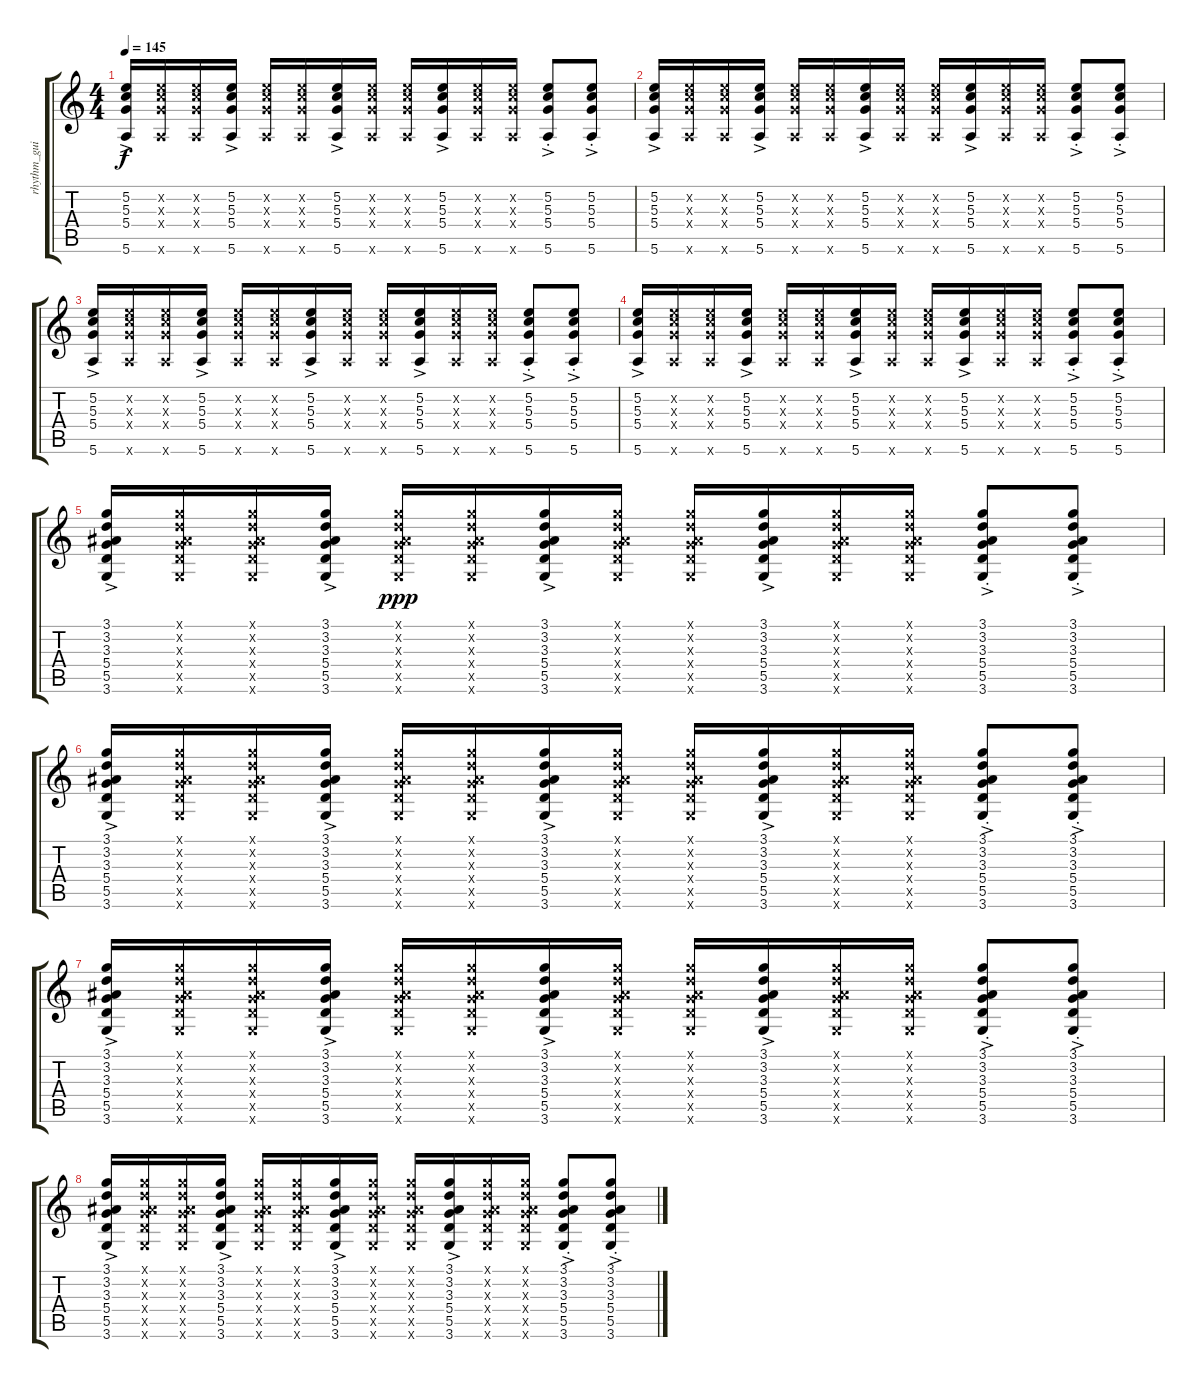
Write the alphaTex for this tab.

\track ("rhythm_guitar" "rhythm_gui") {instrument acousticguitarnylon}
\staff {score tabs}
\tuning (E4 B3 G3 D3 A2 E2) {hide}
\ts (4 4)
\tempo 145
\clef g2
\ks c
(5.2{ac} 5.3{ac} 5.4{ac} 5.6{ac}).16{dy f} (5.2{x} 5.3{x} 5.4{x} 5.6{x}).16 (5.2{x} 5.3{x} 5.4{x} 5.6{x}).16 (5.2{ac} 5.3{ac} 5.4{ac} 5.6{ac}).16 (5.2{x} 5.3{x} 5.4{x} 5.6{x}).16 (5.2{x} 5.3{x} 5.4{x} 5.6{x}).16 (5.2{ac} 5.3{ac} 5.4{ac} 5.6{ac}).16 (5.2{x} 5.3{x} 5.4{x} 5.6{x}).16 (5.2{x} 5.3{x} 5.4{x} 5.6{x}).16 (5.2{ac} 5.3{ac} 5.4{ac} 5.6{ac}).16 (5.2{x} 5.3{x} 5.4{x} 5.6{x}).16 (5.2{x} 5.3{x} 5.4{x} 5.6{x}).16 (5.2{ac st} 5.3{ac st} 5.4{ac st} 5.6{ac st}).8 (5.2{ac st} 5.3{ac st} 5.4{ac st} 5.6{ac st}).8 |
(5.2{ac} 5.3{ac} 5.4{ac} 5.6{ac}).16 (5.2{x} 5.3{x} 5.4{x} 5.6{x}).16 (5.2{x} 5.3{x} 5.4{x} 5.6{x}).16 (5.2{ac} 5.3{ac} 5.4{ac} 5.6{ac}).16 (5.2{x} 5.3{x} 5.4{x} 5.6{x}).16 (5.2{x} 5.3{x} 5.4{x} 5.6{x}).16 (5.2{ac} 5.3{ac} 5.4{ac} 5.6{ac}).16 (5.2{x} 5.3{x} 5.4{x} 5.6{x}).16 (5.2{x} 5.3{x} 5.4{x} 5.6{x}).16 (5.2{ac} 5.3{ac} 5.4{ac} 5.6{ac}).16 (5.2{x} 5.3{x} 5.4{x} 5.6{x}).16 (5.2{x} 5.3{x} 5.4{x} 5.6{x}).16 (5.2{ac st} 5.3{ac st} 5.4{ac st} 5.6{ac st}).8 (5.2{ac st} 5.3{ac st} 5.4{ac st} 5.6{ac st}).8 |
(5.2{ac} 5.3{ac} 5.4{ac} 5.6{ac}).16 (5.2{x} 5.3{x} 5.4{x} 5.6{x}).16 (5.2{x} 5.3{x} 5.4{x} 5.6{x}).16 (5.2{ac} 5.3{ac} 5.4{ac} 5.6{ac}).16 (5.2{x} 5.3{x} 5.4{x} 5.6{x}).16 (5.2{x} 5.3{x} 5.4{x} 5.6{x}).16 (5.2{ac} 5.3{ac} 5.4{ac} 5.6{ac}).16 (5.2{x} 5.3{x} 5.4{x} 5.6{x}).16 (5.2{x} 5.3{x} 5.4{x} 5.6{x}).16 (5.2{ac} 5.3{ac} 5.4{ac} 5.6{ac}).16 (5.2{x} 5.3{x} 5.4{x} 5.6{x}).16 (5.2{x} 5.3{x} 5.4{x} 5.6{x}).16 (5.2{ac st} 5.3{ac st} 5.4{ac st} 5.6{ac st}).8 (5.2{ac st} 5.3{ac st} 5.4{ac st} 5.6{ac st}).8 |
(5.2{ac} 5.3{ac} 5.4{ac} 5.6{ac}).16 (5.2{x} 5.3{x} 5.4{x} 5.6{x}).16 (5.2{x} 5.3{x} 5.4{x} 5.6{x}).16 (5.2{ac} 5.3{ac} 5.4{ac} 5.6{ac}).16 (5.2{x} 5.3{x} 5.4{x} 5.6{x}).16 (5.2{x} 5.3{x} 5.4{x} 5.6{x}).16 (5.2{ac} 5.3{ac} 5.4{ac} 5.6{ac}).16 (5.2{x} 5.3{x} 5.4{x} 5.6{x}).16 (5.2{x} 5.3{x} 5.4{x} 5.6{x}).16 (5.2{ac} 5.3{ac} 5.4{ac} 5.6{ac}).16 (5.2{x} 5.3{x} 5.4{x} 5.6{x}).16 (5.2{x} 5.3{x} 5.4{x} 5.6{x}).16 (5.2{ac st} 5.3{ac st} 5.4{ac st} 5.6{ac st}).8 (5.2{ac st} 5.3{ac st} 5.4{ac st} 5.6{ac st}).8 |
(3.1{ac} 3.2{ac} 3.3{ac} 5.4{ac} 5.5{ac} 3.6{ac}).16 (3.1{x} 3.2{x} 3.3{x} 5.4{x} 5.5{x} 3.6{x}).16 (3.1{x} 3.2{x} 3.3{x} 5.4{x} 5.5{x} 3.6{x}).16 (3.1{ac} 3.2{ac} 3.3{ac} 5.4{ac} 5.5{ac} 3.6{ac}).16 (3.1{x} 3.2{x} 3.3{x} 5.4{x} 5.5{x} 3.6{x}).16{dy ppp} (3.1{x} 3.2{x} 3.3{x} 5.4{x} 5.5{x} 3.6{x}).16 (3.1{ac} 3.2{ac} 3.3{ac} 5.4{ac} 5.5{ac} 3.6{ac}).16 (3.1{x} 3.2{x} 3.3{x} 5.4{x} 5.5{x} 3.6{x}).16 (3.1{x} 3.2{x} 3.3{x} 5.4{x} 5.5{x} 3.6{x}).16 (3.1{ac} 3.2{ac} 3.3{ac} 5.4{ac} 5.5{ac} 3.6{ac}).16 (3.1{x} 3.2{x} 3.3{x} 5.4{x} 5.5{x} 3.6{x}).16 (3.1{x} 3.2{x} 3.3{x} 5.4{x} 5.5{x} 3.6{x}).16 (3.1{ac st} 3.2{ac st} 3.3{ac st} 5.4{ac st} 5.5{ac st} 3.6{ac st}).8 (3.1{ac st} 3.2{ac st} 3.3{ac st} 5.4{ac st} 5.5{ac st} 3.6{ac st}).8 |
(3.1{ac} 3.2{ac} 3.3{ac} 5.4{ac} 5.5{ac} 3.6{ac}).16 (3.1{x} 3.2{x} 3.3{x} 5.4{x} 5.5{x} 3.6{x}).16 (3.1{x} 3.2{x} 3.3{x} 5.4{x} 5.5{x} 3.6{x}).16 (3.1{ac} 3.2{ac} 3.3{ac} 5.4{ac} 5.5{ac} 3.6{ac}).16 (3.1{x} 3.2{x} 3.3{x} 5.4{x} 5.5{x} 3.6{x}).16 (3.1{x} 3.2{x} 3.3{x} 5.4{x} 5.5{x} 3.6{x}).16 (3.1{ac} 3.2{ac} 3.3{ac} 5.4{ac} 5.5{ac} 3.6{ac}).16 (3.1{x} 3.2{x} 3.3{x} 5.4{x} 5.5{x} 3.6{x}).16 (3.1{x} 3.2{x} 3.3{x} 5.4{x} 5.5{x} 3.6{x}).16 (3.1{ac} 3.2{ac} 3.3{ac} 5.4{ac} 5.5{ac} 3.6{ac}).16 (3.1{x} 3.2{x} 3.3{x} 5.4{x} 5.5{x} 3.6{x}).16 (3.1{x} 3.2{x} 3.3{x} 5.4{x} 5.5{x} 3.6{x}).16 (3.1{ac st} 3.2{ac st} 3.3{ac st} 5.4{ac st} 5.5{ac st} 3.6{ac st}).8 (3.1{ac st} 3.2{ac st} 3.3{ac st} 5.4{ac st} 5.5{ac st} 3.6{ac st}).8 |
(3.1{ac} 3.2{ac} 3.3{ac} 5.4{ac} 5.5{ac} 3.6{ac}).16 (3.1{x} 3.2{x} 3.3{x} 5.4{x} 5.5{x} 3.6{x}).16 (3.1{x} 3.2{x} 3.3{x} 5.4{x} 5.5{x} 3.6{x}).16 (3.1{ac} 3.2{ac} 3.3{ac} 5.4{ac} 5.5{ac} 3.6{ac}).16 (3.1{x} 3.2{x} 3.3{x} 5.4{x} 5.5{x} 3.6{x}).16 (3.1{x} 3.2{x} 3.3{x} 5.4{x} 5.5{x} 3.6{x}).16 (3.1{ac} 3.2{ac} 3.3{ac} 5.4{ac} 5.5{ac} 3.6{ac}).16 (3.1{x} 3.2{x} 3.3{x} 5.4{x} 5.5{x} 3.6{x}).16 (3.1{x} 3.2{x} 3.3{x} 5.4{x} 5.5{x} 3.6{x}).16 (3.1{ac} 3.2{ac} 3.3{ac} 5.4{ac} 5.5{ac} 3.6{ac}).16 (3.1{x} 3.2{x} 3.3{x} 5.4{x} 5.5{x} 3.6{x}).16 (3.1{x} 3.2{x} 3.3{x} 5.4{x} 5.5{x} 3.6{x}).16 (3.1{ac st} 3.2{ac st} 3.3{ac st} 5.4{ac st} 5.5{ac st} 3.6{ac st}).8 (3.1{ac st} 3.2{ac st} 3.3{ac st} 5.4{ac st} 5.5{ac st} 3.6{ac st}).8 |
(3.1{ac} 3.2{ac} 3.3{ac} 5.4{ac} 5.5{ac} 3.6{ac}).16 (3.1{x} 3.2{x} 3.3{x} 5.4{x} 5.5{x} 3.6{x}).16 (3.1{x} 3.2{x} 3.3{x} 5.4{x} 5.5{x} 3.6{x}).16 (3.1{ac} 3.2{ac} 3.3{ac} 5.4{ac} 5.5{ac} 3.6{ac}).16 (3.1{x} 3.2{x} 3.3{x} 5.4{x} 5.5{x} 3.6{x}).16 (3.1{x} 3.2{x} 3.3{x} 5.4{x} 5.5{x} 3.6{x}).16 (3.1{ac} 3.2{ac} 3.3{ac} 5.4{ac} 5.5{ac} 3.6{ac}).16 (3.1{x} 3.2{x} 3.3{x} 5.4{x} 5.5{x} 3.6{x}).16 (3.1{x} 3.2{x} 3.3{x} 5.4{x} 5.5{x} 3.6{x}).16 (3.1{ac} 3.2{ac} 3.3{ac} 5.4{ac} 5.5{ac} 3.6{ac}).16 (3.1{x} 3.2{x} 3.3{x} 5.4{x} 5.5{x} 3.6{x}).16 (3.1{x} 3.2{x} 3.3{x} 5.4{x} 5.5{x} 3.6{x}).16 (3.1{ac st} 3.2{ac st} 3.3{ac st} 5.4{ac st} 5.5{ac st} 3.6{ac st}).8 (3.1{ac st} 3.2{ac st} 3.3{ac st} 5.4{ac st} 5.5{ac st} 3.6{ac st}).8
